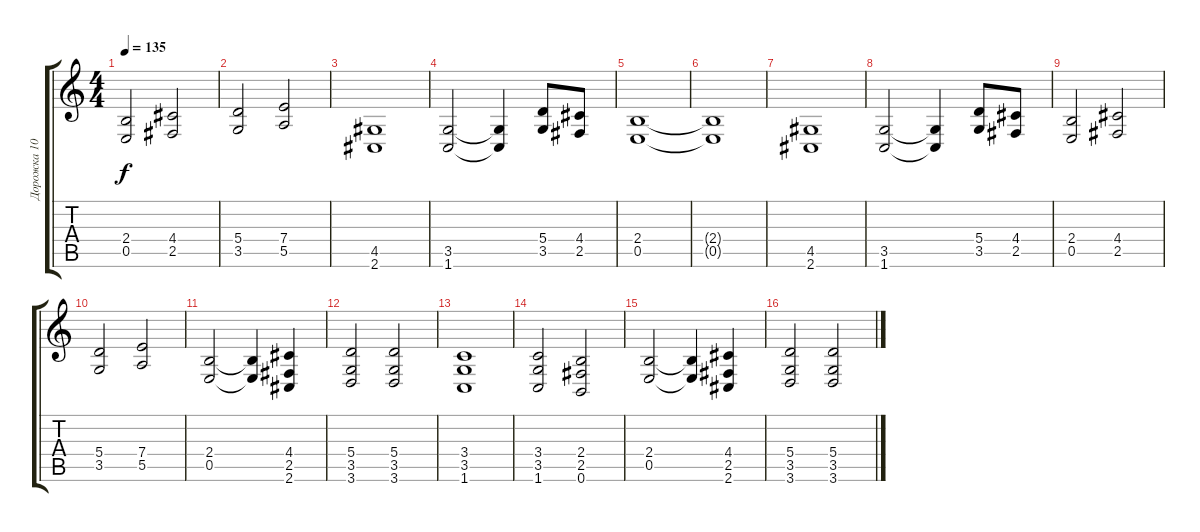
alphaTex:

\track ("Дорожка 10" "Дорожка 10") {instrument overdrivenguitar}
\staff {score tabs}
\tuning (B3 Gb3 D3 A2 E2 B1) {hide}
\ts (4 4)
\tempo 135
\clef g2
\ks c
(2.4 0.5).2{dy f} (4.4 2.5).2 |
(5.4 3.5).2 (7.4 5.5).2 |
(4.5 2.6).1 |
(3.5 1.6).2 (3.5{t} 1.6{t}).4 (5.4 3.5).8 (4.4 2.5).8 |
(2.4 0.5).1 |
(2.4{t} 0.5{t}).1 |
(4.5 2.6).1 |
(3.5 1.6).2 (3.5{t} 1.6{t}).4 (5.4 3.5).8 (4.4 2.5).8 |
(2.4 0.5).2 (4.4 2.5).2 |
(5.4 3.5).2 (7.4 5.5).2 |
(2.4 0.5).2 (2.4{t} 0.5{t}).4 (4.4 2.5 2.6).4 |
(5.4 3.5 3.6).2 (5.4 3.5 3.6).2 |
(3.4 3.5 1.6).1 |
(3.4 3.5 1.6).2 (2.4 2.5 0.6).2 |
(2.4 0.5).2 (2.4{t} 0.5{t}).4 (4.4 2.5 2.6).4 |
(5.4 3.5 3.6).2 (5.4 3.5 3.6).2
